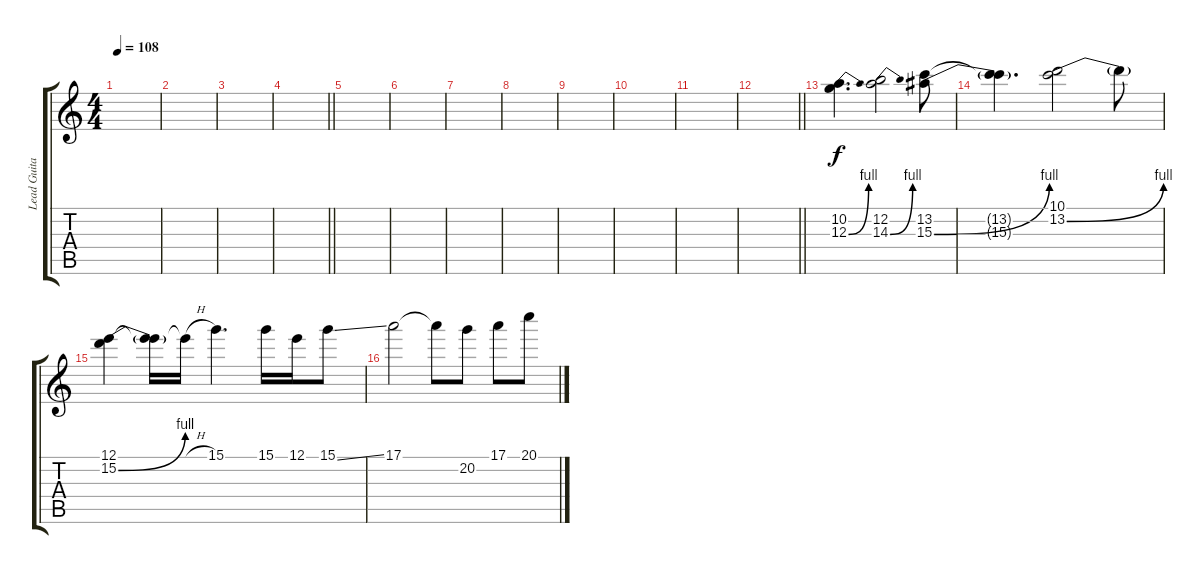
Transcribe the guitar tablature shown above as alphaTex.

\track ("Lead Guitar" "Lead Guita") {instrument distortionguitar}
\staff {score tabs}
\tuning (E4 B3 G3 D3 A2 E2) {hide}
\ts (4 4)
\tempo 108
\clef g2
\ks c
|
|
|
\barLineRight lightlight
|
|
|
|
|
|
|
|
\barLineRight lightlight
|
\section ("" "")
(10.2 12.3{be (bend 0 0 60 4)}).4{d volume 16} (12.2 14.3{be (bend 0 0 60 4)}).2 (13.2 15.3{be (bend 0 0 60 4)}).8 |
(13.2{t} 15.3{t}).4{d} (10.1 13.2{be (bend 0 0 60 4)}).2 13.2{t}.8 |
(12.1 15.2{be (bend 0 0 60 4)}).4 (12.1{t} 15.2{t}).16 12.1{h t}.16 15.1.4{d} 15.1.16 12.1.16 15.1{ss}.8 |
17.1.2 17.1{t}.8 20.2.8 17.1.8 20.1.8
